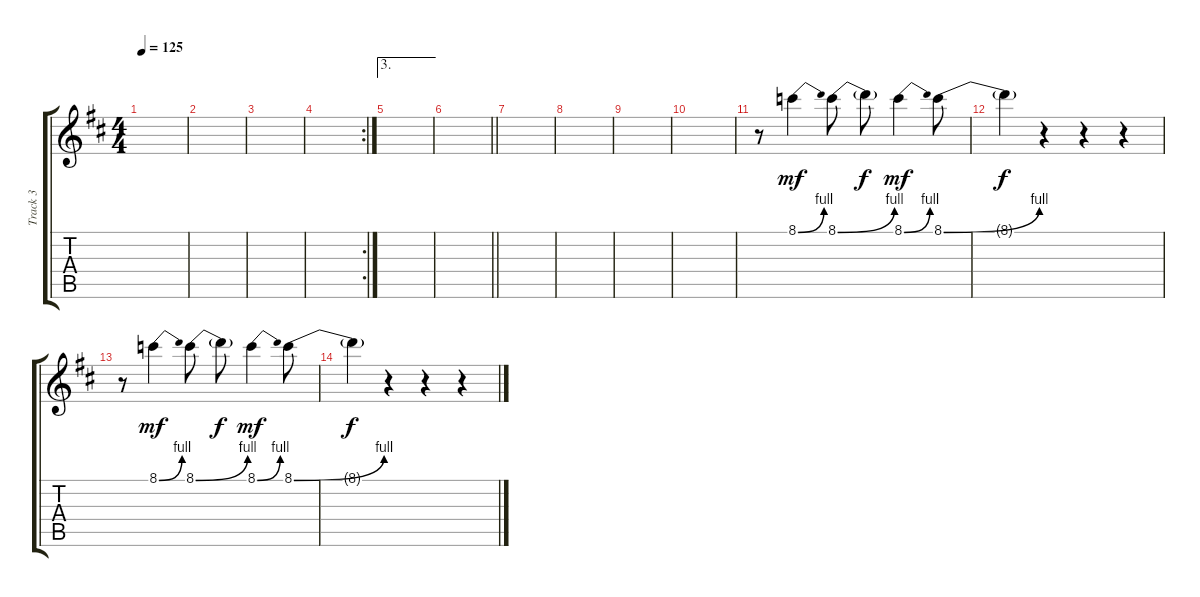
\track ("Track 3" "Track 3") {instrument electricguitarjazz}
\staff {score tabs}
\tuning (E4 B3 G3 D3 A2 E2) {hide}
\ts (4 4)
\tempo 125
\clef g2
\ks d
|
|
|
\rc 2
|
\ae 3
|
\barLineRight lightlight
|
|
|
|
|
r.8 8.1{be (bend 0 0 60 4)}.4{dy mf} 8.1{be (bend 0 0 60 4)}.8 8.1{t}.8{dy f} 8.1{be (bend 0 0 60 4)}.4{dy mf} 8.1{be (bend 0 0 60 4)}.8 |
8.1{t}.4{dy f} r.4 r.4 r.4 |
r.8 8.1{be (bend 0 0 60 4)}.4{dy mf} 8.1{be (bend 0 0 60 4)}.8 8.1{t}.8{dy f} 8.1{be (bend 0 0 60 4)}.4{dy mf} 8.1{be (bend 0 0 60 4)}.8 |
8.1{t}.4{dy f} r.4 r.4 r.4
